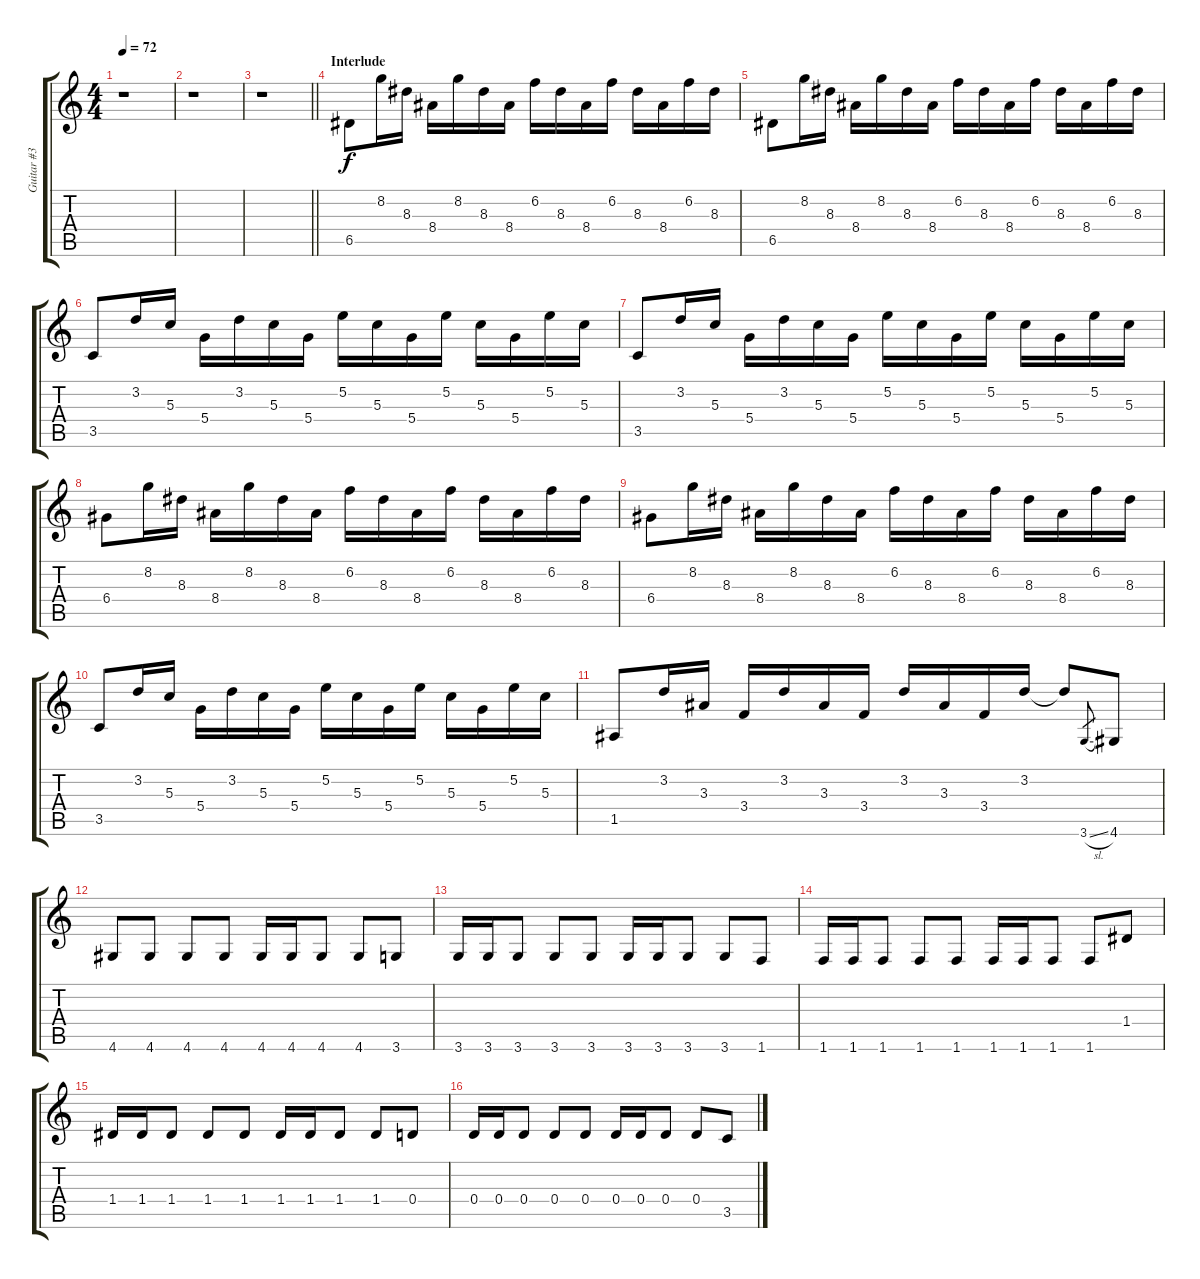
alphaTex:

\track ("Guitar #3" "Guitar #3") {instrument overdrivenguitar}
\staff {score tabs}
\tuning (E4 B3 G3 D3 A2 E2) {hide}
\ts (4 4)
\tempo 72
\clef g2
\ks c
r.1{dy f} |
r.1 |
\barLineRight lightlight
r.1 |
\section ("" "Interlude")
6.5.8 8.2.16 8.3.16 8.4.16 8.2.16 8.3.16 8.4.16 6.2.16 8.3.16 8.4.16 6.2.16 8.3.16 8.4.16 6.2.16 8.3.16 |
6.5.8 8.2.16 8.3.16 8.4.16 8.2.16 8.3.16 8.4.16 6.2.16 8.3.16 8.4.16 6.2.16 8.3.16 8.4.16 6.2.16 8.3.16 |
3.5.8 3.2.16 5.3.16 5.4.16 3.2.16 5.3.16 5.4.16 5.2.16 5.3.16 5.4.16 5.2.16 5.3.16 5.4.16 5.2.16 5.3.16 |
3.5.8 3.2.16 5.3.16 5.4.16 3.2.16 5.3.16 5.4.16 5.2.16 5.3.16 5.4.16 5.2.16 5.3.16 5.4.16 5.2.16 5.3.16 |
6.4.8 8.2.16 8.3.16 8.4.16 8.2.16 8.3.16 8.4.16 6.2.16 8.3.16 8.4.16 6.2.16 8.3.16 8.4.16 6.2.16 8.3.16 |
6.4.8 8.2.16 8.3.16 8.4.16 8.2.16 8.3.16 8.4.16 6.2.16 8.3.16 8.4.16 6.2.16 8.3.16 8.4.16 6.2.16 8.3.16 |
3.5.8 3.2.16 5.3.16 5.4.16 3.2.16 5.3.16 5.4.16 5.2.16 5.3.16 5.4.16 5.2.16 5.3.16 5.4.16 5.2.16 5.3.16 |
1.5.8 3.2.16 3.3.16 3.4.16 3.2.16 3.3.16 3.4.16 3.2.16 3.3.16 3.4.16 3.2.16 3.2{t}.8 3.6{sl}.8{gr} 4.6.8{instrument electricguitarmuted} |
4.6.8 4.6.8 4.6.8 4.6.8 4.6.16 4.6.16 4.6.8 4.6.8 3.6.8 |
3.6.16 3.6.16 3.6.8 3.6.8 3.6.8 3.6.16 3.6.16 3.6.8 3.6.8 1.6.8 |
1.6.16 1.6.16 1.6.8 1.6.8 1.6.8 1.6.16 1.6.16 1.6.8 1.6.8 1.4.8 |
1.4.16 1.4.16 1.4.8 1.4.8 1.4.8 1.4.16 1.4.16 1.4.8 1.4.8 0.4.8 |
0.4.16 0.4.16 0.4.8 0.4.8 0.4.8 0.4.16 0.4.16 0.4.8 0.4.8 3.5.8
